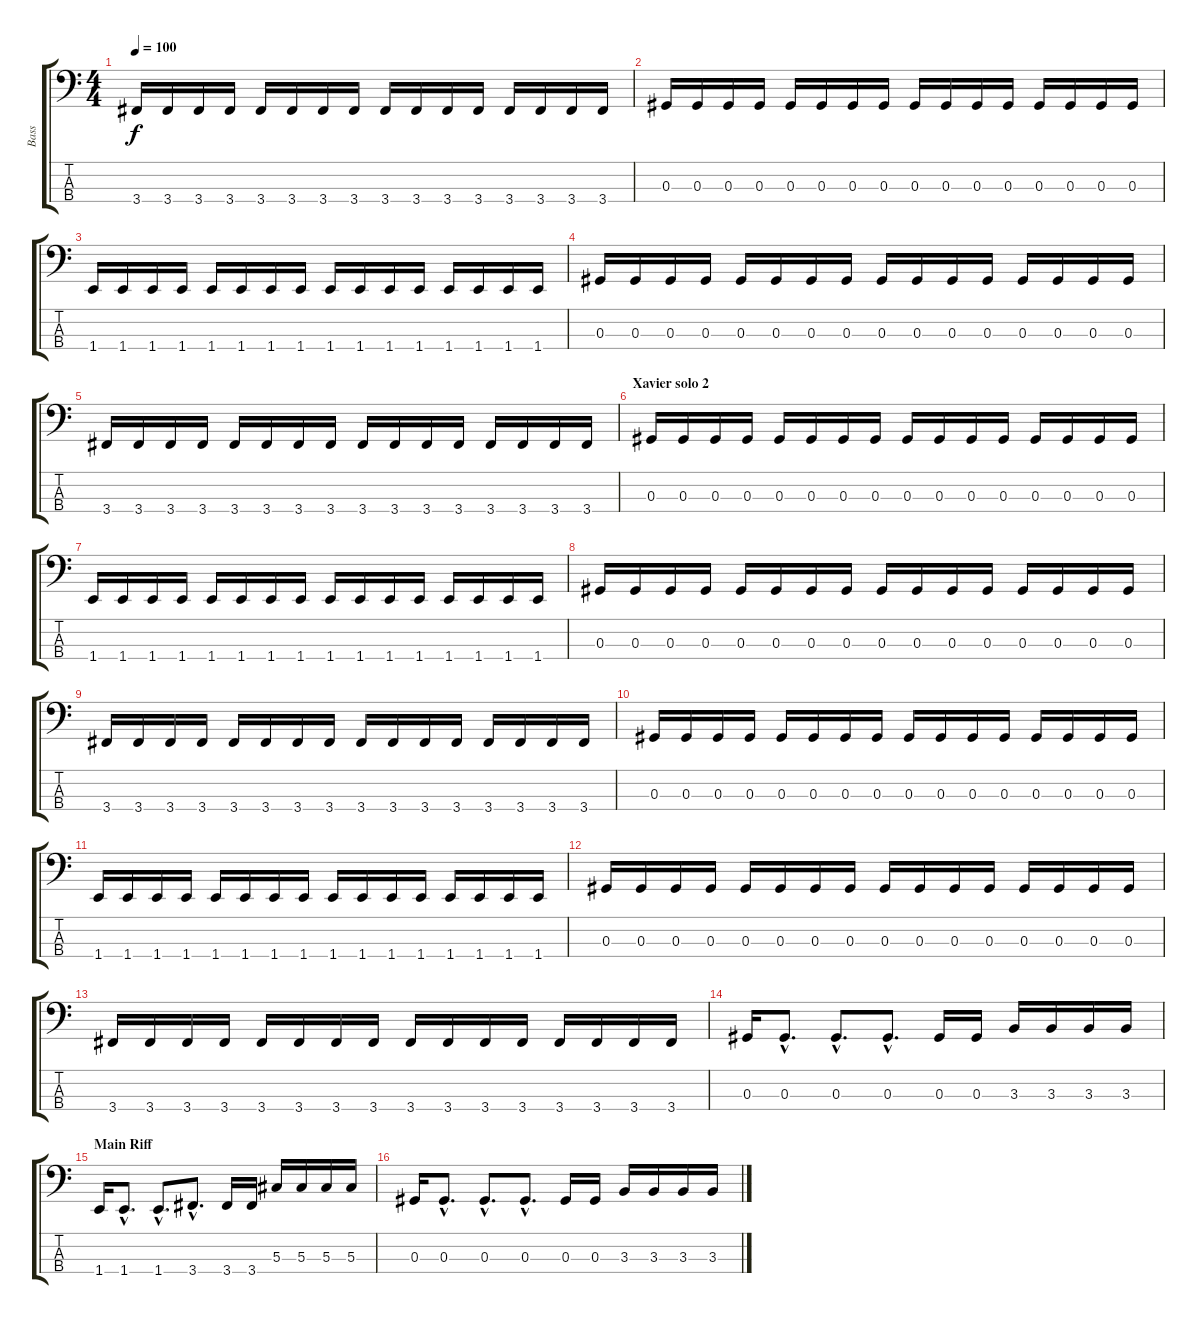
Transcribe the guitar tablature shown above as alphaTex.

\track ("Bass" "Bass") {instrument electricbassfinger}
\staff {score tabs}
\tuning (Gb2 Db2 Ab1 Eb1) {hide}
\ts (4 4)
\tempo 100
\clef f4
\ks c
3.4.16{dy f} 3.4.16 3.4.16 3.4.16 3.4.16 3.4.16 3.4.16 3.4.16 3.4.16 3.4.16 3.4.16 3.4.16 3.4.16 3.4.16 3.4.16 3.4.16 |
0.3.16 0.3.16 0.3.16 0.3.16 0.3.16 0.3.16 0.3.16 0.3.16 0.3.16 0.3.16 0.3.16 0.3.16 0.3.16 0.3.16 0.3.16 0.3.16 |
1.4.16 1.4.16 1.4.16 1.4.16 1.4.16 1.4.16 1.4.16 1.4.16 1.4.16 1.4.16 1.4.16 1.4.16 1.4.16 1.4.16 1.4.16 1.4.16 |
0.3.16 0.3.16 0.3.16 0.3.16 0.3.16 0.3.16 0.3.16 0.3.16 0.3.16 0.3.16 0.3.16 0.3.16 0.3.16 0.3.16 0.3.16 0.3.16 |
3.4.16 3.4.16 3.4.16 3.4.16 3.4.16 3.4.16 3.4.16 3.4.16 3.4.16 3.4.16 3.4.16 3.4.16 3.4.16 3.4.16 3.4.16 3.4.16 |
\section ("" "Xavier solo 2")
0.3.16 0.3.16 0.3.16 0.3.16 0.3.16 0.3.16 0.3.16 0.3.16 0.3.16 0.3.16 0.3.16 0.3.16 0.3.16 0.3.16 0.3.16 0.3.16 |
1.4.16 1.4.16 1.4.16 1.4.16 1.4.16 1.4.16 1.4.16 1.4.16 1.4.16 1.4.16 1.4.16 1.4.16 1.4.16 1.4.16 1.4.16 1.4.16 |
0.3.16 0.3.16 0.3.16 0.3.16 0.3.16 0.3.16 0.3.16 0.3.16 0.3.16 0.3.16 0.3.16 0.3.16 0.3.16 0.3.16 0.3.16 0.3.16 |
3.4.16 3.4.16 3.4.16 3.4.16 3.4.16 3.4.16 3.4.16 3.4.16 3.4.16 3.4.16 3.4.16 3.4.16 3.4.16 3.4.16 3.4.16 3.4.16 |
0.3.16 0.3.16 0.3.16 0.3.16 0.3.16 0.3.16 0.3.16 0.3.16 0.3.16 0.3.16 0.3.16 0.3.16 0.3.16 0.3.16 0.3.16 0.3.16 |
1.4.16 1.4.16 1.4.16 1.4.16 1.4.16 1.4.16 1.4.16 1.4.16 1.4.16 1.4.16 1.4.16 1.4.16 1.4.16 1.4.16 1.4.16 1.4.16 |
0.3.16 0.3.16 0.3.16 0.3.16 0.3.16 0.3.16 0.3.16 0.3.16 0.3.16 0.3.16 0.3.16 0.3.16 0.3.16 0.3.16 0.3.16 0.3.16 |
3.4.16 3.4.16 3.4.16 3.4.16 3.4.16 3.4.16 3.4.16 3.4.16 3.4.16 3.4.16 3.4.16 3.4.16 3.4.16 3.4.16 3.4.16 3.4.16 |
\section ("" "")
0.3.16 0.3{hac}.8{d} 0.3{hac}.8{d} 0.3{hac}.8{d} 0.3.16 0.3.16 3.3.16 3.3.16 3.3.16 3.3.16 |
\section ("" "Main Riff")
1.4.16 1.4{hac}.8{d} 1.4{hac}.8{d} 3.4{hac}.8{d} 3.4.16 3.4.16 5.3.16 5.3.16 5.3.16 5.3.16 |
0.3.16 0.3{hac}.8{d} 0.3{hac}.8{d} 0.3{hac}.8{d} 0.3.16 0.3.16 3.3.16 3.3.16 3.3.16 3.3.16
